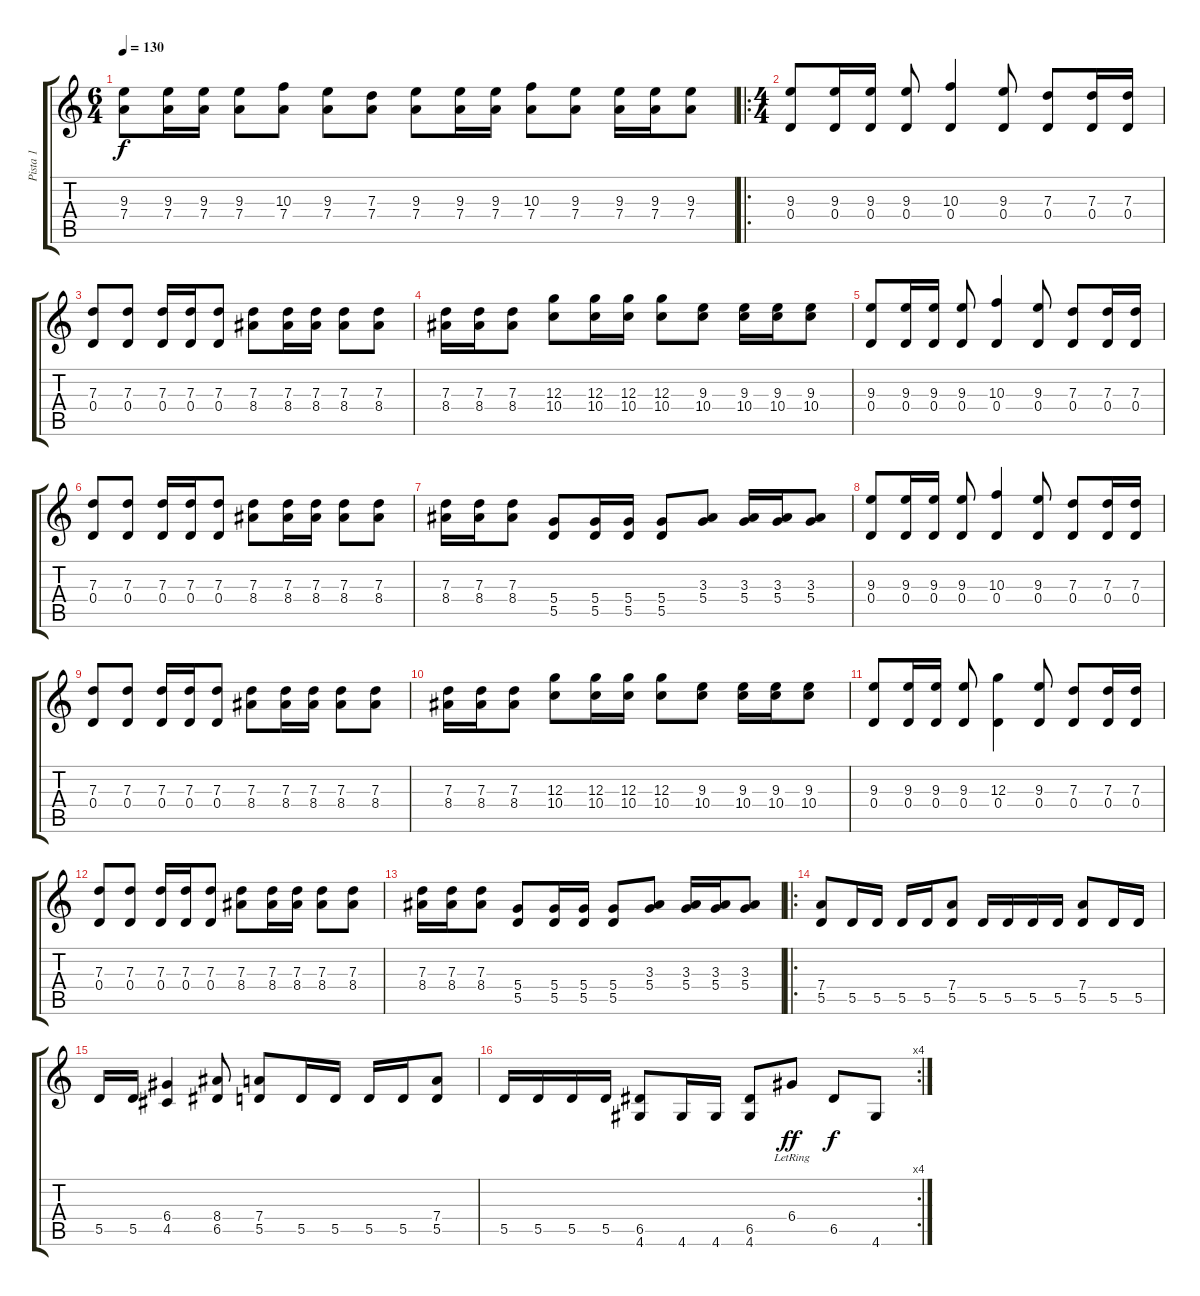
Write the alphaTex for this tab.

\track ("Pista 1" "Pista 1") {instrument overdrivenguitar}
\staff {score tabs}
\tuning (E4 B3 G3 D3 A2 E2) {hide}
\ts (6 4)
\tempo 130
\clef g2
\ks c
(9.3 7.4).8{dy f} (9.3 7.4).16 (9.3 7.4).16 (9.3 7.4).8 (10.3 7.4).8 (9.3 7.4).8 (7.3 7.4).8 (9.3 7.4).8 (9.3 7.4).16 (9.3 7.4).16 (10.3 7.4).8 (9.3 7.4).8 (9.3 7.4).16 (9.3 7.4).16 (9.3 7.4).8 |
\ro
\ts (4 4)
(9.3 0.4).8 (9.3 0.4).16 (9.3 0.4).16 (9.3 0.4).8 (10.3 0.4).4 (9.3 0.4).8 (7.3 0.4).8 (7.3 0.4).16 (7.3 0.4).16 |
(7.3 0.4).8 (7.3 0.4).8 (7.3 0.4).16 (7.3 0.4).16 (7.3 0.4).8 (7.3 8.4).8 (7.3 8.4).16 (7.3 8.4).16 (7.3 8.4).8 (7.3 8.4).8 |
(7.3 8.4).16 (7.3 8.4).16 (7.3 8.4).8 (12.3 10.4).8 (12.3 10.4).16 (12.3 10.4).16 (12.3 10.4).8 (9.3 10.4).8 (9.3 10.4).16 (9.3 10.4).16 (9.3 10.4).8 |
(9.3 0.4).8 (9.3 0.4).16 (9.3 0.4).16 (9.3 0.4).8 (10.3 0.4).4 (9.3 0.4).8 (7.3 0.4).8 (7.3 0.4).16 (7.3 0.4).16 |
(7.3 0.4).8 (7.3 0.4).8 (7.3 0.4).16 (7.3 0.4).16 (7.3 0.4).8 (7.3 8.4).8 (7.3 8.4).16 (7.3 8.4).16 (7.3 8.4).8 (7.3 8.4).8 |
(7.3 8.4).16 (7.3 8.4).16 (7.3 8.4).8 (5.4 5.5).8 (5.4 5.5).16 (5.4 5.5).16 (5.4 5.5).8 (3.3 5.4).8 (3.3 5.4).16 (3.3 5.4).16 (3.3 5.4).8 |
(9.3 0.4).8 (9.3 0.4).16 (9.3 0.4).16 (9.3 0.4).8 (10.3 0.4).4 (9.3 0.4).8 (7.3 0.4).8 (7.3 0.4).16 (7.3 0.4).16 |
(7.3 0.4).8 (7.3 0.4).8 (7.3 0.4).16 (7.3 0.4).16 (7.3 0.4).8 (7.3 8.4).8 (7.3 8.4).16 (7.3 8.4).16 (7.3 8.4).8 (7.3 8.4).8 |
(7.3 8.4).16 (7.3 8.4).16 (7.3 8.4).8 (12.3 10.4).8 (12.3 10.4).16 (12.3 10.4).16 (12.3 10.4).8 (9.3 10.4).8 (9.3 10.4).16 (9.3 10.4).16 (9.3 10.4).8 |
(9.3 0.4).8 (9.3 0.4).16 (9.3 0.4).16 (9.3 0.4).8 (12.3 0.4).4 (9.3 0.4).8 (7.3 0.4).8 (7.3 0.4).16 (7.3 0.4).16 |
(7.3 0.4).8 (7.3 0.4).8 (7.3 0.4).16 (7.3 0.4).16 (7.3 0.4).8 (7.3 8.4).8 (7.3 8.4).16 (7.3 8.4).16 (7.3 8.4).8 (7.3 8.4).8 |
(7.3 8.4).16 (7.3 8.4).16 (7.3 8.4).8 (5.4 5.5).8 (5.4 5.5).16 (5.4 5.5).16 (5.4 5.5).8 (3.3 5.4).8 (3.3 5.4).16 (3.3 5.4).16 (3.3 5.4).8 |
\ro
(7.4 5.5).8 5.5.16 5.5.16 5.5.16 5.5.16 (7.4 5.5).8 5.5.16 5.5.16 5.5.16 5.5.16 (7.4 5.5).8 5.5.16 5.5.16 |
5.5.16 5.5.16 (6.4 4.5).4 (8.4 6.5).8 (7.4 5.5).8 5.5.16 5.5.16 5.5.16 5.5.16 (7.4 5.5).8 |
\rc 4
5.5.16 5.5.16 5.5.16 5.5.16 (6.5 4.6).8 4.6.16 4.6.16 (6.5 4.6).8 6.4{lr}.8{dy ff} 6.5.8{dy f} 4.6.8
